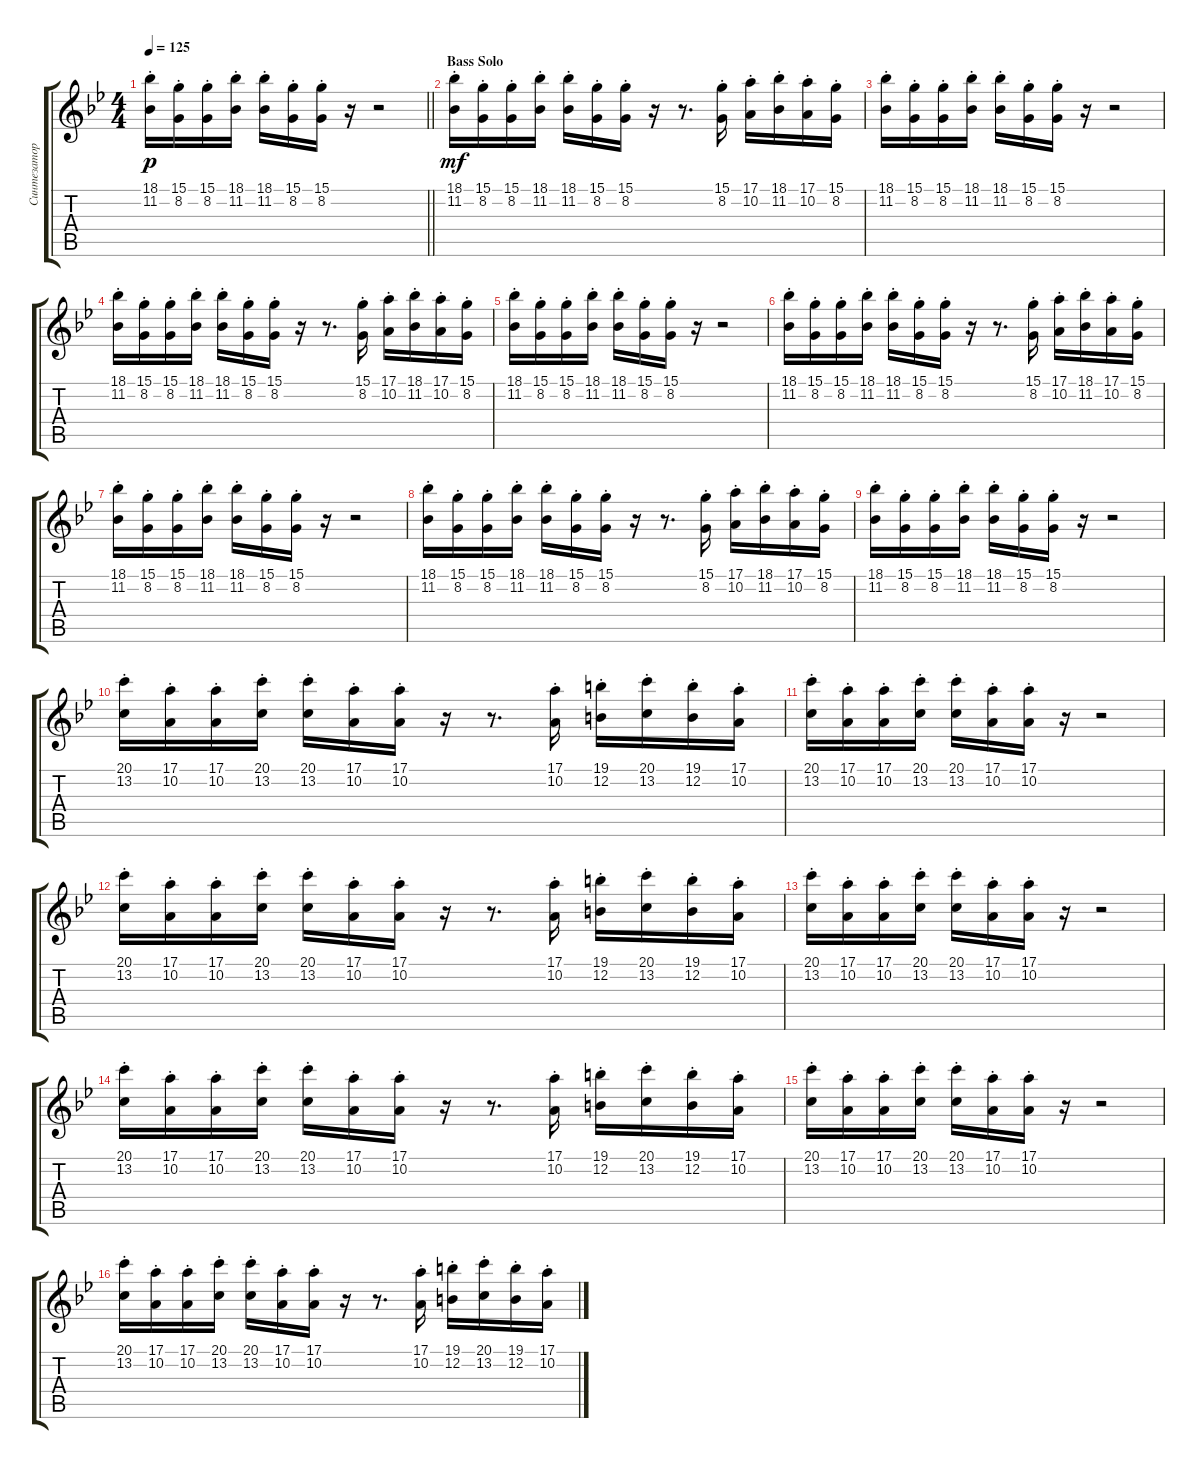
\track ("Синтезатор" "Синтезатор") {instrument stringensemble1}
\staff {score tabs}
\tuning (E4 B3 G3 D3 A2 E2) {hide}
\ts (4 4)
\tempo 125
\clef g2
\barLineRight lightlight
\ks gminor
(18.1{st} 11.2{st}).16{dy p} (15.1{st} 8.2{st}).16 (15.1{st} 8.2{st}).16 (18.1{st} 11.2{st}).16 (18.1{st} 11.2{st}).16 (15.1{st} 8.2{st}).16 (15.1{st} 8.2{st}).16 r.16 r.2 |
\section ("" "Bass Solo")
(18.1{st} 11.2{st}).16{dy mf} (15.1{st} 8.2{st}).16 (15.1{st} 8.2{st}).16 (18.1{st} 11.2{st}).16 (18.1{st} 11.2{st}).16 (15.1{st} 8.2{st}).16 (15.1{st} 8.2{st}).16 r.16 r.8{d} (15.1{st} 8.2{st}).16 (17.1{st} 10.2{st}).16 (18.1{st} 11.2{st}).16 (17.1{st} 10.2{st}).16 (15.1{st} 8.2{st}).16 |
(18.1{st} 11.2{st}).16 (15.1{st} 8.2{st}).16 (15.1{st} 8.2{st}).16 (18.1{st} 11.2{st}).16 (18.1{st} 11.2{st}).16 (15.1{st} 8.2{st}).16 (15.1{st} 8.2{st}).16 r.16 r.2 |
(18.1{st} 11.2{st}).16 (15.1{st} 8.2{st}).16 (15.1{st} 8.2{st}).16 (18.1{st} 11.2{st}).16 (18.1{st} 11.2{st}).16 (15.1{st} 8.2{st}).16 (15.1{st} 8.2{st}).16 r.16 r.8{d} (15.1{st} 8.2{st}).16 (17.1{st} 10.2{st}).16 (18.1{st} 11.2{st}).16 (17.1{st} 10.2{st}).16 (15.1{st} 8.2{st}).16 |
(18.1{st} 11.2{st}).16 (15.1{st} 8.2{st}).16 (15.1{st} 8.2{st}).16 (18.1{st} 11.2{st}).16 (18.1{st} 11.2{st}).16 (15.1{st} 8.2{st}).16 (15.1{st} 8.2{st}).16 r.16 r.2 |
(18.1{st} 11.2{st}).16 (15.1{st} 8.2{st}).16 (15.1{st} 8.2{st}).16 (18.1{st} 11.2{st}).16 (18.1{st} 11.2{st}).16 (15.1{st} 8.2{st}).16 (15.1{st} 8.2{st}).16 r.16 r.8{d} (15.1{st} 8.2{st}).16 (17.1{st} 10.2{st}).16 (18.1{st} 11.2{st}).16 (17.1{st} 10.2{st}).16 (15.1{st} 8.2{st}).16 |
(18.1{st} 11.2{st}).16 (15.1{st} 8.2{st}).16 (15.1{st} 8.2{st}).16 (18.1{st} 11.2{st}).16 (18.1{st} 11.2{st}).16 (15.1{st} 8.2{st}).16 (15.1{st} 8.2{st}).16 r.16 r.2 |
(18.1{st} 11.2{st}).16 (15.1{st} 8.2{st}).16 (15.1{st} 8.2{st}).16 (18.1{st} 11.2{st}).16 (18.1{st} 11.2{st}).16 (15.1{st} 8.2{st}).16 (15.1{st} 8.2{st}).16 r.16 r.8{d} (15.1{st} 8.2{st}).16 (17.1{st} 10.2{st}).16 (18.1{st} 11.2{st}).16 (17.1{st} 10.2{st}).16 (15.1{st} 8.2{st}).16 |
(18.1{st} 11.2{st}).16 (15.1{st} 8.2{st}).16 (15.1{st} 8.2{st}).16 (18.1{st} 11.2{st}).16 (18.1{st} 11.2{st}).16 (15.1{st} 8.2{st}).16 (15.1{st} 8.2{st}).16 r.16 r.2 |
(20.1{st} 13.2{st}).16 (17.1{st} 10.2{st}).16 (17.1{st} 10.2{st}).16 (20.1{st} 13.2{st}).16 (20.1{st} 13.2{st}).16 (17.1{st} 10.2{st}).16 (17.1{st} 10.2{st}).16 r.16 r.8{d} (17.1{st} 10.2{st}).16 (19.1{st} 12.2{st}).16 (20.1{st} 13.2{st}).16 (19.1{st} 12.2{st}).16 (17.1{st} 10.2{st}).16 |
(20.1{st} 13.2{st}).16 (17.1{st} 10.2{st}).16 (17.1{st} 10.2{st}).16 (20.1{st} 13.2{st}).16 (20.1{st} 13.2{st}).16 (17.1{st} 10.2{st}).16 (17.1{st} 10.2{st}).16 r.16 r.2 |
(20.1{st} 13.2{st}).16 (17.1{st} 10.2{st}).16 (17.1{st} 10.2{st}).16 (20.1{st} 13.2{st}).16 (20.1{st} 13.2{st}).16 (17.1{st} 10.2{st}).16 (17.1{st} 10.2{st}).16 r.16 r.8{d} (17.1{st} 10.2{st}).16 (19.1{st} 12.2{st}).16 (20.1{st} 13.2{st}).16 (19.1{st} 12.2{st}).16 (17.1{st} 10.2{st}).16 |
(20.1{st} 13.2{st}).16 (17.1{st} 10.2{st}).16 (17.1{st} 10.2{st}).16 (20.1{st} 13.2{st}).16 (20.1{st} 13.2{st}).16 (17.1{st} 10.2{st}).16 (17.1{st} 10.2{st}).16 r.16 r.2 |
(20.1{st} 13.2{st}).16 (17.1{st} 10.2{st}).16 (17.1{st} 10.2{st}).16 (20.1{st} 13.2{st}).16 (20.1{st} 13.2{st}).16 (17.1{st} 10.2{st}).16 (17.1{st} 10.2{st}).16 r.16 r.8{d} (17.1{st} 10.2{st}).16 (19.1{st} 12.2{st}).16 (20.1{st} 13.2{st}).16 (19.1{st} 12.2{st}).16 (17.1{st} 10.2{st}).16 |
(20.1{st} 13.2{st}).16 (17.1{st} 10.2{st}).16 (17.1{st} 10.2{st}).16 (20.1{st} 13.2{st}).16 (20.1{st} 13.2{st}).16 (17.1{st} 10.2{st}).16 (17.1{st} 10.2{st}).16 r.16 r.2 |
(20.1{st} 13.2{st}).16 (17.1{st} 10.2{st}).16 (17.1{st} 10.2{st}).16 (20.1{st} 13.2{st}).16 (20.1{st} 13.2{st}).16 (17.1{st} 10.2{st}).16 (17.1{st} 10.2{st}).16 r.16 r.8{d} (17.1{st} 10.2{st}).16 (19.1{st} 12.2{st}).16 (20.1{st} 13.2{st}).16 (19.1{st} 12.2{st}).16 (17.1{st} 10.2{st}).16
